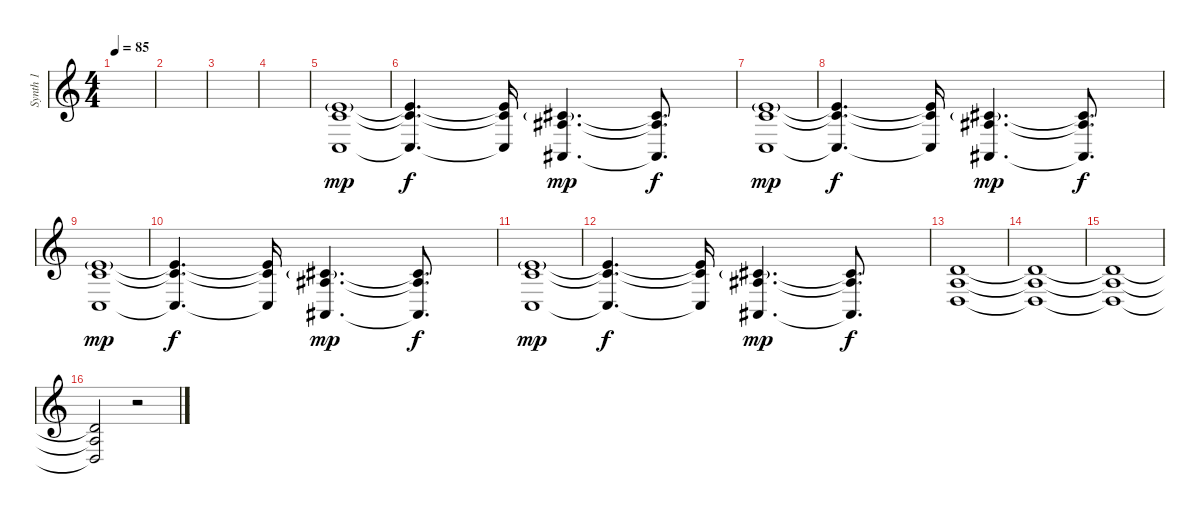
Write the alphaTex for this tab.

\track ("Synth 1" "Synth 1") {instrument stringensemble1}
\staff {score}
\tuning (E4 B3 G3 D3 A2 E2) {hide}
\ts (4 4)
\tempo 85
\clef g2
\ks c
|
|
|
|
(5.2{g} 5.3 3.5).1{dy mp} |
(5.2{t} 5.3{t} 3.5{t}).4{d dy f} (5.2{t} 5.3{t} 3.5{t}).16 (2.2{g} 3.3 1.5).4{d dy mp} (2.2{t} 3.3{t} 1.5{t}).8{d dy f} |
(5.2{g} 5.3 3.5).1{dy mp} |
(5.2{t} 5.3{t} 3.5{t}).4{d dy f} (5.2{t} 5.3{t} 3.5{t}).16 (2.2{g} 3.3 1.5).4{d dy mp} (2.2{t} 3.3{t} 1.5{t}).8{d dy f} |
(5.2{g} 5.3 3.5).1{dy mp} |
(5.2{t} 5.3{t} 3.5{t}).4{d dy f} (5.2{t} 5.3{t} 3.5{t}).16 (2.2{g} 3.3 1.5).4{d dy mp} (2.2{t} 3.3{t} 1.5{t}).8{d dy f} |
(5.2{g} 5.3 3.5).1{dy mp} |
(5.2{t} 5.3{t} 3.5{t}).4{d dy f} (5.2{t} 5.3{t} 3.5{t}).16 (2.2{g} 3.3 1.5).4{d dy mp} (2.2{t} 3.3{t} 1.5{t}).8{d dy f} |
(3.2 2.3 0.4).1 |
(3.2{t} 2.3{t} 0.4{t}).1 |
(3.2{t} 2.3{t} 0.4{t}).1 |
(3.2{t} 2.3{t} 0.4{t}).2 r.2
